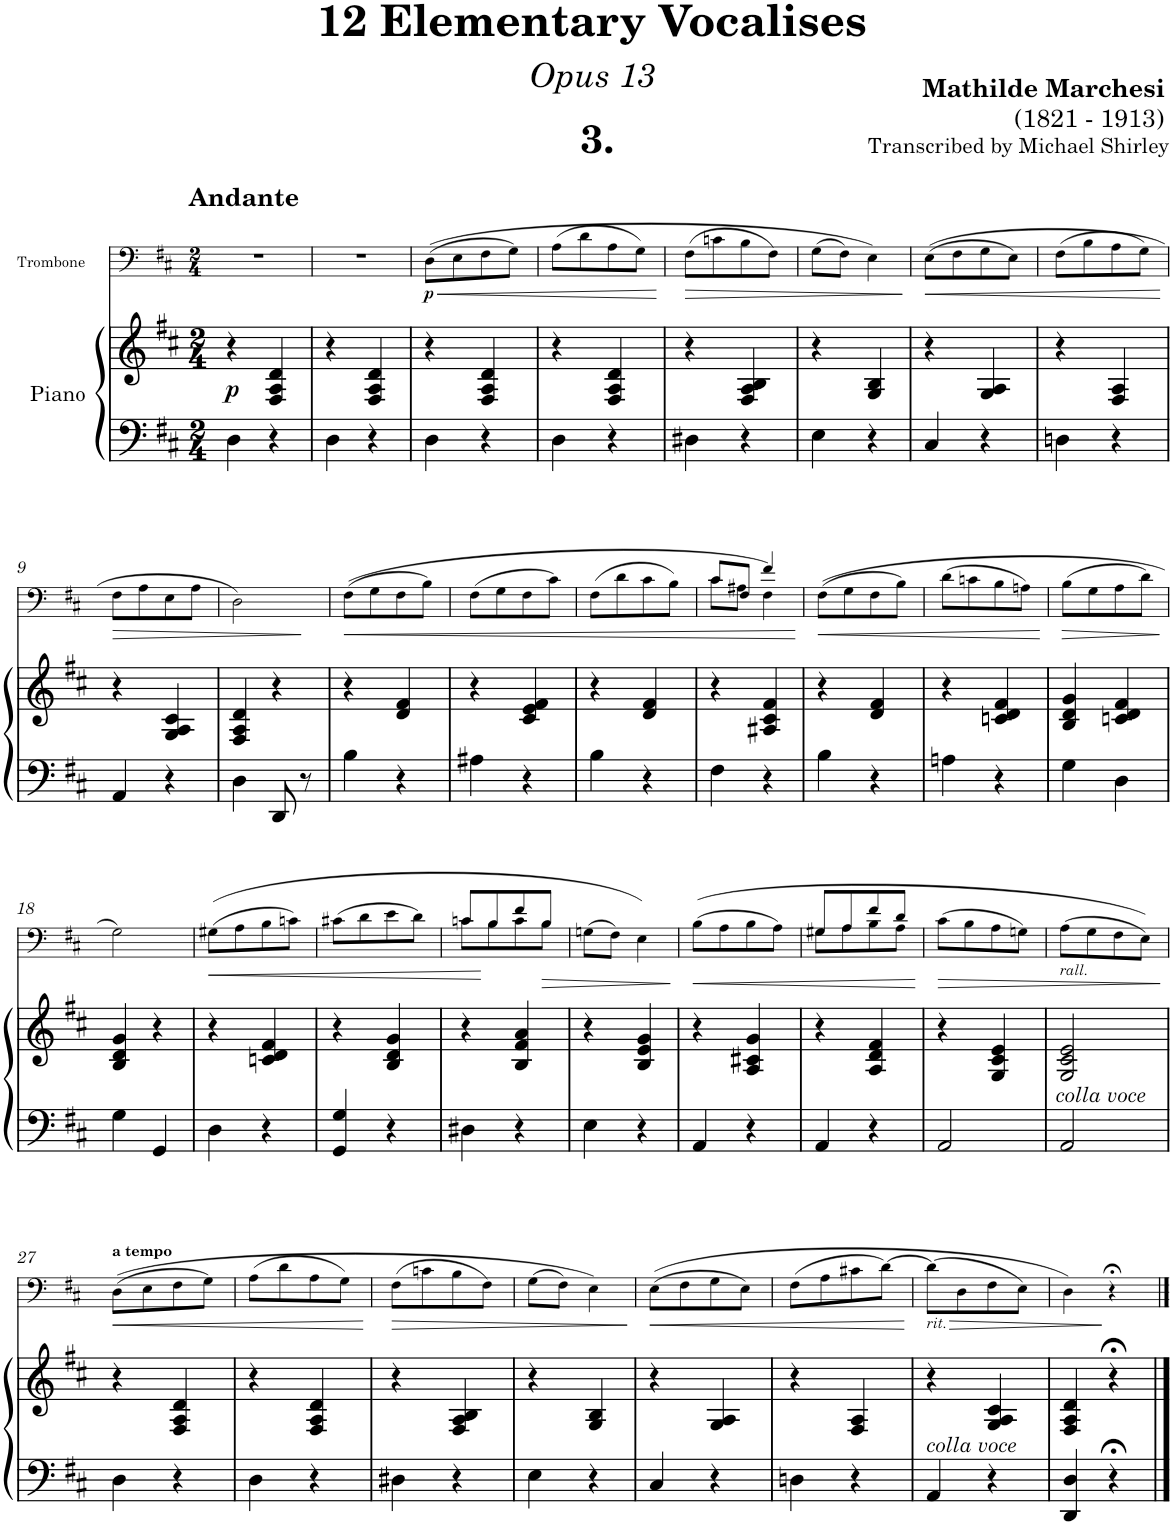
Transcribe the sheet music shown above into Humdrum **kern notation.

**kern	**kern	**dynam	**kern	**dynam
*part2	*part2	*part2	*part1	*part1
*staff3	*staff2	*staff2/3	*staff1	*staff1
*I"Piano	*	*	*I"Trombone	*
*I'Pno	*	*	*I'Trb	*
*	*	*	*stria5	*
*clefF4	*clefG2	*	*clefF4	*
*k[f#c#]	*k[f#c#]	*	*k[f#c#]	*
*M2/4	*M2/4	*	*M2/4	*
=1	=1	=1	=1	=1
!	!	!	!LO:TX:a:B:t=Andante	!
!	!	!LO:DY:b	!	!
4D\	4r	p	2r	.
4r	4F#/ 4A/ 4d/	.	.	.
=2	=2	=2	=2	=2
4D\	4r	.	2r	.
4r	4F#/ 4A/ 4d/	.	.	.
=3	=3	=3	=3	=3
!	!	!	!	!LO:HP:b
!	!	!	!	!LO:DY:n=1:b
4D\	4r	.	((8D\L	< p
.	.	.	8E\	.
4r	4F#/ 4A/ 4d/	.	8F#\	.
.	.	.	8G\J)	.
=4	=4	=4	=4	=4
4D\	4r	.	(8A\L	.
.	.	.	8d\	.
4r	4F#/ 4A/ 4d/	.	8A\	.
.	.	.	8G\J)	.
.	.	.	.	[
=5	=5	=5	=5	=5
!	!	!	!	!LO:HP:b
4D#X\	4r	.	(8F#\L	>
.	.	.	8cn\	.
4r	4F#/ 4A/ 4B/	.	8B\	.
.	.	.	8F#\J)	.
=6	=6	=6	=6	=6
4E\	4r	.	(8G\L	.
.	.	.	8F#\J)	.
4r	4G/ 4B/	.	4E\)	.
.	.	.	.	]
=7	=7	=7	=7	=7
!	!	!	!	!LO:HP:b
4C#/	4r	.	((8E\L	<
.	.	.	8F#\	.
4r	4G/ 4A/	.	8G\	.
.	.	.	8E\J)	.
=8	=8	=8	=8	=8
4Dn\	4r	.	(8F#\L	.
.	.	.	8B\	.
4r	4F#/ 4A/	.	8A\	.
.	.	.	8G\J)	.
.	.	.	.	[
!!LO:LB:g=z
=9	=9	=9	=9	=9
!	!	!	!	!LO:HP:b
4AA/	4r	.	8F#\L	>
.	.	.	8A\	.
4r	4G/ 4A/ 4c#/	.	8E\	.
.	.	.	8A\J	.
=10	=10	=10	=10	=10
4D\	4F#/ 4A/ 4d/	.	2D\)	.
8DD/	4r	.	.	.
8r	.	.	.	.
.	.	.	.	]
=11	=11	=11	=11	=11
!	!	!	!	!LO:HP:b
4B\	4r	.	((8F#\L	<
.	.	.	8G\	.
4r	4d/ 4f#/	.	8F#\	.
.	.	.	8B\J)	.
=12	=12	=12	=12	=12
4A#X\	4r	.	(8F#\L	.
.	.	.	8G\	.
4r	4c#/ 4e/ 4f#/	.	8F#\	.
.	.	.	8c#\J)	.
=13	=13	=13	=13	=13
4B\	4r	.	(8F#\L	.
.	.	.	8d\	.
4r	4d/ 4f#/	.	8c#\	.
.	.	.	8B\J)	.
=14	=14	=14	=14	=14
*	*	*	*^	*
4F#\	4r	.	8c#/L	8c#\L	.
.	.	.	8F#/J	8A#X\J	.
4r	4A#X/ 4c#/ 4f#/	.	4f#/)	4F#\	.
*	*	*	*v	*v	*
.	.	.	.	[
=15	=15	=15	=15	=15
!	!	!	!	!LO:HP:b
4B\	4r	.	((8F#\L	<
.	.	.	8G\	.
4r	4d/ 4f#/	.	8F#\	.
.	.	.	8B\J)	.
=16	=16	=16	=16	=16
4An\	4r	.	(8d\L	.
.	.	.	8cn\	.
4r	4cn/ 4d/ 4f#/	.	8B\	.
.	.	.	8An\J)	.
.	.	.	.	[
=17	=17	=17	=17	=17
!	!	!	!	!LO:HP:b
4G\	4B/ 4d/ 4g/	.	(8B\L	>
.	.	.	8G\	.
4D\	4cn/ 4d/ 4f#/	.	8A\	.
.	.	.	8d\J)	.
.	.	.	.	]
!!LO:LB:g=z
=18	=18	=18	=18	=18
4G\	4B/ 4d/ 4g/	.	2G\)	.
4GG/	4r	.	.	.
=19	=19	=19	=19	=19
!	!	!	!	!LO:HP:b
4D\	4r	.	((8G#X\L	<
.	.	.	8A\	.
4r	4cn/ 4d/ 4f#/	.	8B\	.
.	.	.	8cn\J)	.
=20	=20	=20	=20	=20
4GG/ 4G/	4r	.	(8c#X\L	.
.	.	.	8d\	.
4r	4B/ 4d/ 4g/	.	8e\	.
.	.	.	8d\J)	.
=21	=21	=21	=21	=21
*	*	*	*^	*
4D#X\	4r	.	8cn/L	8c\L	.
.	.	.	8B/	8B\	[
4r	4B/ 4f#/ 4a/	.	8f#/	8c\	.
!	!	!	!	!	!LO:HP:b
.	.	.	8B/J	8B\J	>
*	*	*	*v	*v	*
=22	=22	=22	=22	=22
4E\	4r	.	(8Gn\L	.
.	.	.	8F#\J)	.
4r	4B/ 4e/ 4g/	.	4E\)	.
.	.	.	.	]
=23	=23	=23	=23	=23
!	!	!	!	!LO:HP:b
4AA/	4r	.	((8B\L	<
.	.	.	8A\	.
4r	4A/ 4c#X/ 4g/	.	8B\	.
.	.	.	8A\J)	.
=24	=24	=24	=24	=24
*	*	*	*^	*
4AA/	4r	.	8G#X/L	8G#\L	.
.	.	.	8A/	8A\	.
4r	4A/ 4d/ 4f#/	.	8f#/	8B\	.
.	.	.	8d/J	8A\J	.
*	*	*	*v	*v	*
.	.	.	.	[
=25	=25	=25	=25	=25
!	!	!	!	!LO:HP:b
2AA/	4r	.	(8c#\L	>
.	.	.	8B\	.
.	4G/ 4c#/ 4e/	.	8A\	.
.	.	.	8Gn\J)	.
=26	=26	=26	=26	=26
!	!	!	!LO:TX:b:i:t=rall.	!
!	!LO:TX:b:i:t=colla voce	!	!	!
2AA/	2G/ 2c#/ 2e/	.	(8A\L	.
.	.	.	8G\	.
.	.	.	8F#\	.
.	.	.	8E\J))	.
.	.	.	.	]
!!LO:LB:g=z
=27	=27	=27	=27	=27
!	!	!	!LO:TX:a:B:t=a tempo	!
!	!	!	!	!LO:HP:b
4D\	4r	.	((8D\L	<
.	.	.	8E\	.
4r	4F#/ 4A/ 4d/	.	8F#\	.
.	.	.	8G\J)	.
=28	=28	=28	=28	=28
4D\	4r	.	(8A\L	.
.	.	.	8d\	.
4r	4F#/ 4A/ 4d/	.	8A\	.
.	.	.	8G\J)	.
.	.	.	.	[
=29	=29	=29	=29	=29
!	!	!	!	!LO:HP:b
4D#X\	4r	.	(8F#\L	>
.	.	.	8cn\	.
4r	4F#/ 4A/ 4B/	.	8B\	.
.	.	.	8F#\J)	.
=30	=30	=30	=30	=30
4E\	4r	.	(8G\L	.
.	.	.	8F#\J)	.
4r	4G/ 4B/	.	4E\)	.
.	.	.	.	]
=31	=31	=31	=31	=31
!	!	!	!	!LO:HP:b
4C#/	4r	.	((8E\L	<
.	.	.	8F#\	.
4r	4G/ 4A/	.	8G\	.
.	.	.	8E\J)	.
=32	=32	=32	=32	=32
4Dn\	4r	.	(8F#\L	.
.	.	.	8A\	.
4r	4F#/ 4A/	.	8c#X\	.
.	.	.	[8d\J)	.
.	.	.	.	[
=33	=33	=33	=33	=33
!	!	!	!LO:TX:b:i:t=rit.	!
!	!LO:TX:b:i:t=colla voce	!	!	!
!	!	!	!	!LO:HP:b
4AA/	4r	.	(8d\L]	>
.	.	.	8D\	.
4r	4G/ 4A/ 4c#/	.	8F#\	.
.	.	.	8E\J)	.
=34	=34	=34	=34	=34
4DD/ 4D/	4F#/ 4A/ 4d/	.	4D\)	.
4r;<	4r;<	.	4r;<	]
==	==	==	==	==
*-	*-	*-	*-	*-
